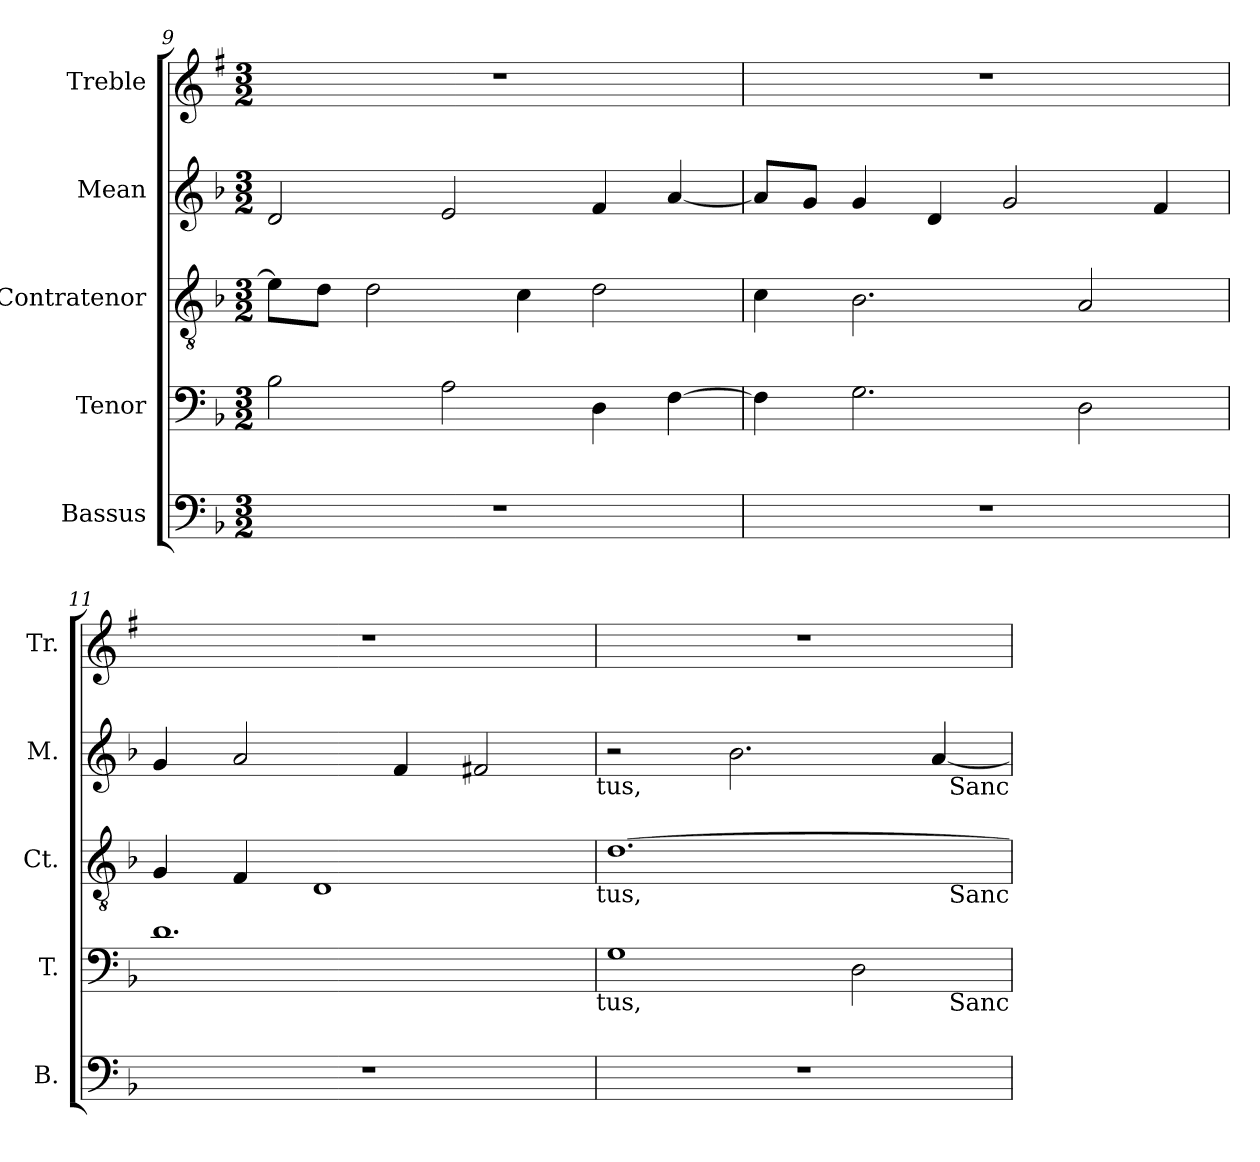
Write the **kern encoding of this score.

**kern	**kern	**kern	**kern	**kern
*part5	*part4	*part3	*part2	*part1
*staff5	*staff4	*staff3	*staff2	*staff1
*I"Bassus	*I"Tenor	*I"Contratenor	*I"Mean	*I"Treble
*I'B.	*I'T.	*I'Ct.	*I'M.	*I'Tr.
*clefF4	*clefF4	*clefGv2	*clefG2	*clefG2
*ITrd7c12	*	*	*	*ITrd1c2
*k[b-]	*k[b-]	*k[b-]	*k[b-]	*k[b-]
*F:	*F:	*F:	*F:	*F:
*M3/2	*M3/2	*M3/2	*M3/2	*M3/2
=9	=9	=9	=9	=9
1.r	2B-\	8e\L]	2d/	1.r
.	.	8d\J	.	.
.	.	2d\	.	.
.	2A\	.	2e/	.
.	.	4c\	.	.
.	4D\	2d\	4f/	.
.	[>4F\	.	[<4a/	.
=10	=10	=10	=10	=10
1.r	4F\]	4c\	8a/L]	1.r
.	.	.	8g/J	.
.	2.G\	2.B-\	4g/	.
.	.	.	4d/	.
.	.	.	2g/	.
.	2D\	2A/	.	.
.	.	.	4f/	.
=11	=11	=11	=11	=11
1.r	1.d	4G/	4g/	1.r
.	.	4F/	2a/	.
.	.	1D	.	.
.	.	.	4f/	.
.	.	.	2f#X/	.
!	!	!	!LO:TX:b:t=tus,	!
!	!	!LO:TX:b:t=tus,	!	!
!	!LO:TX:b:t=tus,	!	!	!
=12	=12	=12	=12	=12
1.r	1G	[<1.d	2r	1.r
.	.	.	2.b-\	.
.	2D\	.	.	.
.	.	.	[<4a/	.
!	!	!	!LO:TX:b:t=Sanc	!
!	!	!LO:TX:b:t=Sanc	!	!
!	!LO:TX:b:t=Sanc	!	!	!
=	=	=	=	=
*-	*-	*-	*-	*-
